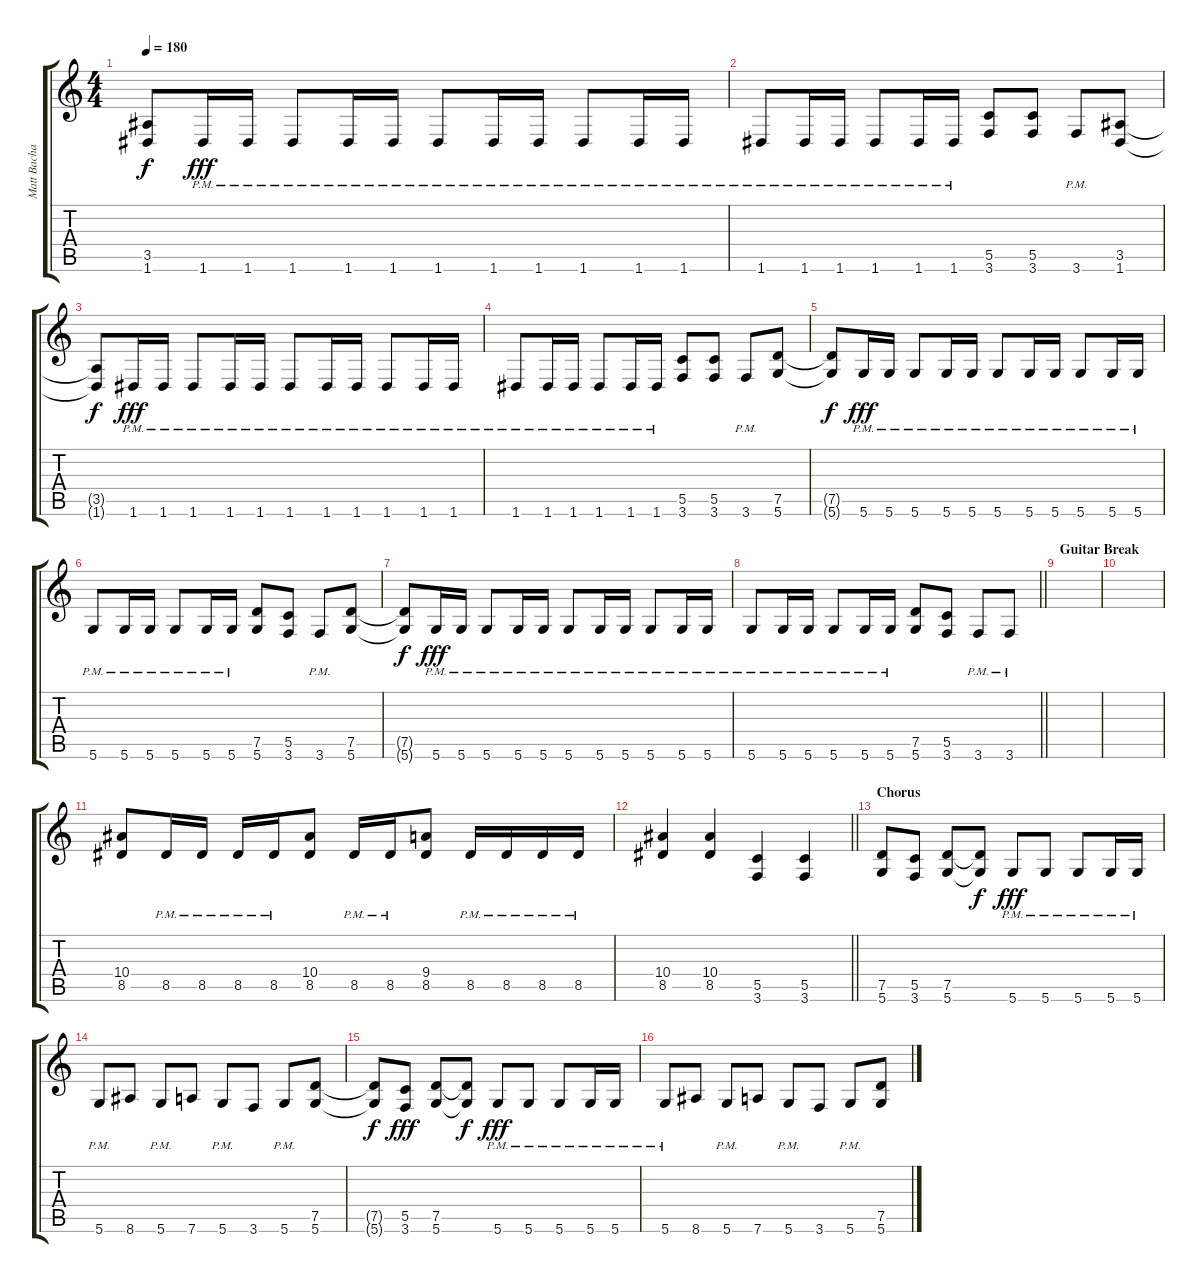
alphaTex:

\track ("Matt Bachand" "Matt Bacha") {instrument distortionguitar}
\staff {score tabs}
\tuning (D4 A3 F3 C3 G2 D2) {hide}
\ts (4 4)
\tempo 180
\clef g2
\ks c
(3.5{t} 1.6{t}).8{dy f} 1.6{pm}.16{dy fff} 1.6{pm}.16 1.6{pm}.8 1.6{pm}.16 1.6{pm}.16 1.6{pm}.8 1.6{pm}.16 1.6{pm}.16 1.6{pm}.8 1.6{pm}.16 1.6{pm}.16 |
1.6{pm}.8 1.6{pm}.16 1.6{pm}.16 1.6{pm}.8 1.6{pm}.16 1.6{pm}.16 (5.5 3.6).8 (5.5 3.6).8 3.6{pm}.8 (3.5 1.6).8 |
(3.5{t} 1.6{t}).8{dy f} 1.6{pm}.16{dy fff} 1.6{pm}.16 1.6{pm}.8 1.6{pm}.16 1.6{pm}.16 1.6{pm}.8 1.6{pm}.16 1.6{pm}.16 1.6{pm}.8 1.6{pm}.16 1.6{pm}.16 |
1.6{pm}.8 1.6{pm}.16 1.6{pm}.16 1.6{pm}.8 1.6{pm}.16 1.6{pm}.16 (5.5 3.6).8 (5.5 3.6).8 3.6{pm}.8 (7.5 5.6).8 |
(7.5{t} 5.6{t}).8{dy f} 5.6{pm}.16{dy fff} 5.6{pm}.16 5.6{pm}.8 5.6{pm}.16 5.6{pm}.16 5.6{pm}.8 5.6{pm}.16 5.6{pm}.16 5.6{pm}.8 5.6{pm}.16 5.6{pm}.16 |
5.6{pm}.8 5.6{pm}.16 5.6{pm}.16 5.6{pm}.8 5.6{pm}.16 5.6{pm}.16 (7.5 5.6).8 (5.5 3.6).8 3.6{pm}.8 (7.5 5.6).8 |
(7.5{t} 5.6{t}).8{dy f} 5.6{pm}.16{dy fff} 5.6{pm}.16 5.6{pm}.8 5.6{pm}.16 5.6{pm}.16 5.6{pm}.8 5.6{pm}.16 5.6{pm}.16 5.6{pm}.8 5.6{pm}.16 5.6{pm}.16 |
\barLineRight lightlight
5.6{pm}.8 5.6{pm}.16 5.6{pm}.16 5.6{pm}.8 5.6{pm}.16 5.6{pm}.16 (7.5 5.6).8 (5.5 3.6).8 3.6{pm}.8 3.6{pm}.8 |
\section ("" "Guitar Break")
|
|
(10.4 8.5).8 8.5{pm}.16 8.5{pm}.16 8.5{pm}.16 8.5{pm}.16 (10.4 8.5).8 8.5{pm}.16 8.5{pm}.16 (9.4 8.5).8 8.5{pm}.16 8.5{pm}.16 8.5{pm}.16 8.5{pm}.16 |
\barLineRight lightlight
(10.4 8.5).4 (10.4 8.5).4 (5.5 3.6).4 (5.5 3.6).4 |
\section ("" "Chorus")
(7.5 5.6).8 (5.5 3.6).8 (7.5 5.6).8 (7.5{t} 5.6{t}).8{dy f} 5.6{pm}.8{dy fff} 5.6{pm}.8 5.6{pm}.8 5.6{pm}.16 5.6{pm}.16 |
5.6{pm}.8 8.6.8 5.6{pm}.8 7.6.8 5.6{pm}.8 3.6.8 5.6{pm}.8 (7.5 5.6).8 |
(7.5{t} 5.6{t}).8{dy f} (5.5 3.6).8{dy fff} (7.5 5.6).8 (7.5{t} 5.6{t}).8{dy f} 5.6{pm}.8{dy fff} 5.6{pm}.8 5.6{pm}.8 5.6{pm}.16 5.6{pm}.16 |
5.6{pm}.8 8.6.8 5.6{pm}.8 7.6.8 5.6{pm}.8 3.6.8 5.6{pm}.8 (7.5 5.6).8
